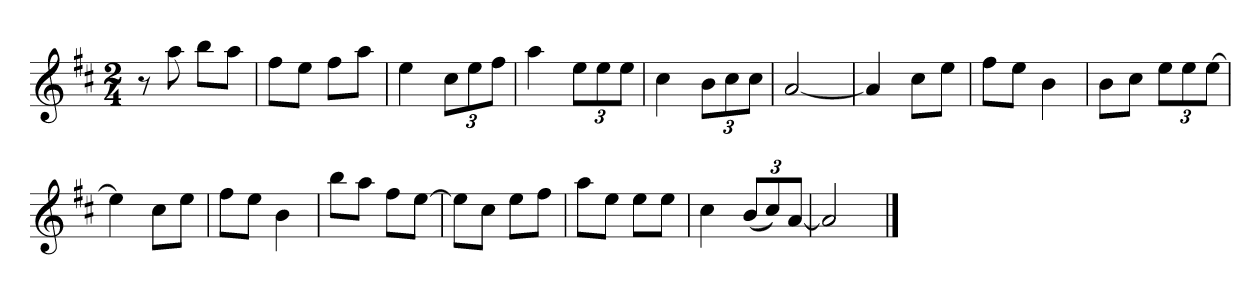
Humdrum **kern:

**kern
*part1
*staff1
*clefG2
*k[f#c#]
*M2/4
=1
8r
8aa
8bb\L
8aa\J
=
8ff#\L
8ee\J
8ff#\L
8aa\J
=
4ee
12cc#\L
12ee\
12ff#\J
=
4aa
12ee\L
12ee\
12ee\J
=
4cc#
12b\L
12cc#\
12cc#\J
=
[2a
=
4a]
8cc#\L
8ee\J
=
8ff#\L
8ee\J
4b
=
8b\L
8cc#\J
12ee\L
12ee\
[12ee\J
=
4ee]
8cc#\L
8ee\J
=
8ff#\L
8ee\J
4b
=
8bb\L
8aa\J
8ff#\L
[8ee\J
=
8ee\L]
8cc#\J
8ee\L
8ff#\J
=
8aa\L
8ee\J
8ee\L
8ee\J
=
4cc#
(12b/L
12cc#/)
[12a/J
=
2a]
==
*-
